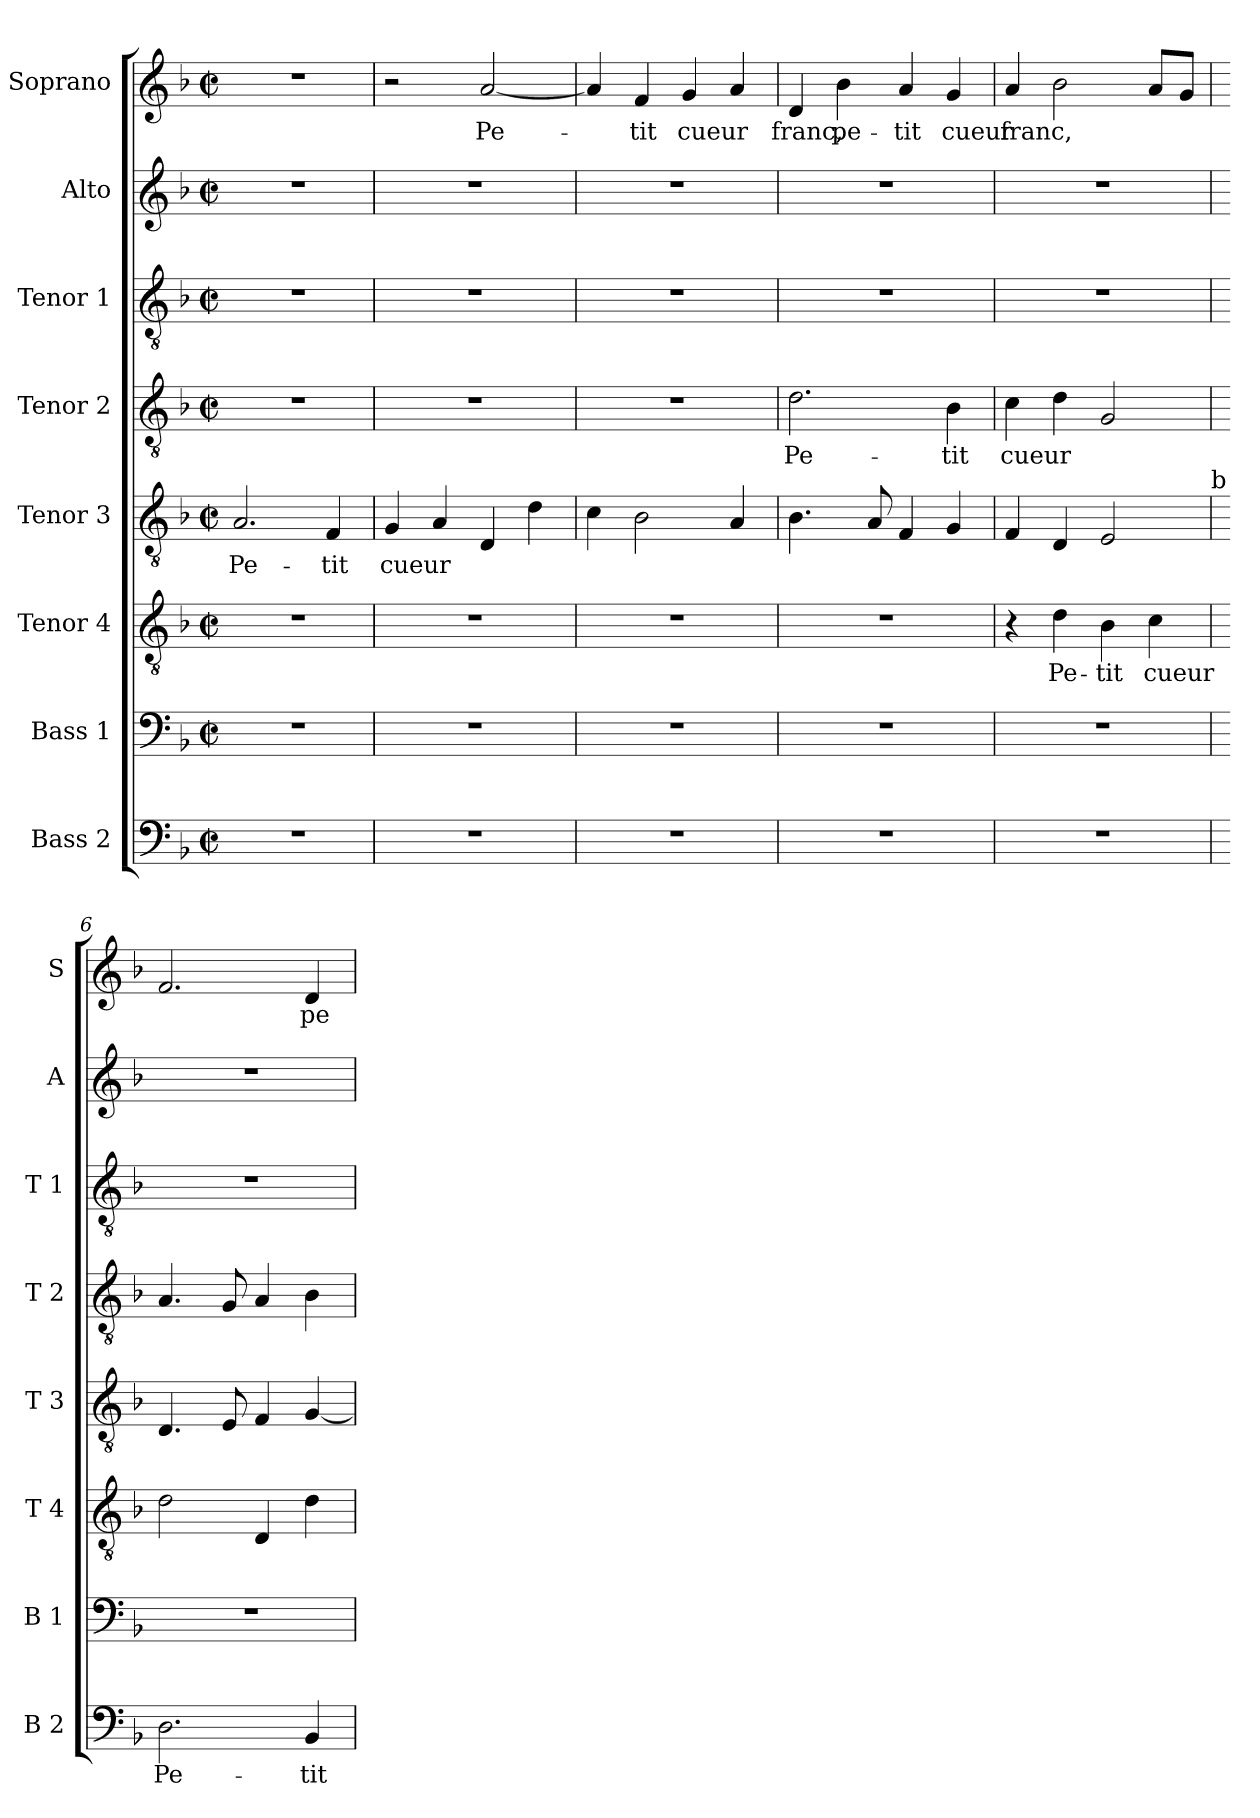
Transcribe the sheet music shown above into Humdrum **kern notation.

**kern	**text	**kern	**kern	**text	**kern	**text	**kern	**text	**kern	**kern	**kern	**text
*part8	*part8	*part7	*part6	*part6	*part5	*part5	*part4	*part4	*part3	*part2	*part1	*part1
*staff8	*staff8	*staff7	*staff6	*staff6	*staff5	*staff5	*staff4	*staff4	*staff3	*staff2	*staff1	*staff1
*I"Bass 2	*	*I"Bass 1	*I"Tenor 4	*	*I"Tenor 3	*	*I"Tenor 2	*	*I"Tenor 1	*I"Alto	*I"Soprano	*
*I'B 2	*	*I'B 1	*I'T 4	*	*I'T 3	*	*I'T 2	*	*I'T 1	*I'A	*I'S	*
*clefF4	*	*clefF4	*clefGv2	*	*clefGv2	*	*clefGv2	*	*clefGv2	*clefG2	*clefG2	*
*k[b-]	*	*k[b-]	*k[b-]	*	*k[b-]	*	*k[b-]	*	*k[b-]	*k[b-]	*k[b-]	*
*F:	*	*F:	*F:	*	*F:	*	*F:	*	*F:	*F:	*F:	*
*M2/2	*	*M2/2	*M2/2	*	*M2/2	*	*M2/2	*	*M2/2	*M2/2	*M2/2	*
*met(c|)	*	*met(c|)	*met(c|)	*	*met(c|)	*	*met(c|)	*	*met(c|)	*met(c|)	*met(c|)	*
=1	=1	=1	=1	=1	=1	=1	=1	=1	=1	=1	=1	=1
1r	.	1r	1r	.	2.A/	Pe-	1r	.	1r	1r	1r	.
.	.	.	.	.	4F/	-tit	.	.	.	.	.	.
=2	=2	=2	=2	=2	=2	=2	=2	=2	=2	=2	=2	=2
1r	.	1r	1r	.	4G/	cueur	1r	.	1r	1r	2r	.
.	.	.	.	.	4A/	.	.	.	.	.	.	.
.	.	.	.	.	4D/	.	.	.	.	.	[2a/	Pe-
.	.	.	.	.	4d\	.	.	.	.	.	.	.
=3	=3	=3	=3	=3	=3	=3	=3	=3	=3	=3	=3	=3
1r	.	1r	1r	.	4c\	.	1r	.	1r	1r	4a/]	.
.	.	.	.	.	2B-\	.	.	.	.	.	4f/	-tit
.	.	.	.	.	.	.	.	.	.	.	4g/	cueur
.	.	.	.	.	4A/	.	.	.	.	.	4a/	.
=4	=4	=4	=4	=4	=4	=4	=4	=4	=4	=4	=4	=4
1r	.	1r	1r	.	4.B-\	.	2.d\	Pe-	1r	1r	4d/	franc,
.	.	.	.	.	.	.	.	.	.	.	4b-\	pe-
.	.	.	.	.	8A/	.	.	.	.	.	.	.
.	.	.	.	.	4F/	.	.	.	.	.	4a/	-tit
.	.	.	.	.	4G/	.	4B-\	-tit	.	.	4g/	cueur
=5	=5	=5	=5	=5	=5	=5	=5	=5	=5	=5	=5	=5
1r	.	1r	4r	.	4F/	.	4c\	cueur	1r	1r	4a/	franc,
.	.	.	4d\	Pe-	4D/	.	4d\	.	.	.	2b-\	.
.	.	.	4B-\	-tit	2E/	.	2G/	.	.	.	.	.
.	.	.	4c\	cueur	.	.	.	.	.	.	8a/L	.
.	.	.	.	.	.	.	.	.	.	.	8g/J	.
!	!	!	!	!	!LO:TX:a:t=b	!	!	!	!	!	!	!
!!LO:LB:g=z
=6	=6	=6	=6	=6	=6	=6	=6	=6	=6	=6	=6	=6
2.D\	Pe-	1r	2d\	.	4.D/	.	4.A/	.	1r	1r	2.f/	.
.	.	.	.	.	8E/	.	8G/	.	.	.	.	.
.	.	.	4D/	.	4F/	.	4A/	.	.	.	.	.
4BB-/	-tit	.	4d\	.	[4G/	.	4B-\	.	.	.	4d/	pe-
=	=	=	=	=	=	=	=	=	=	=	=	=
*-	*-	*-	*-	*-	*-	*-	*-	*-	*-	*-	*-	*-
